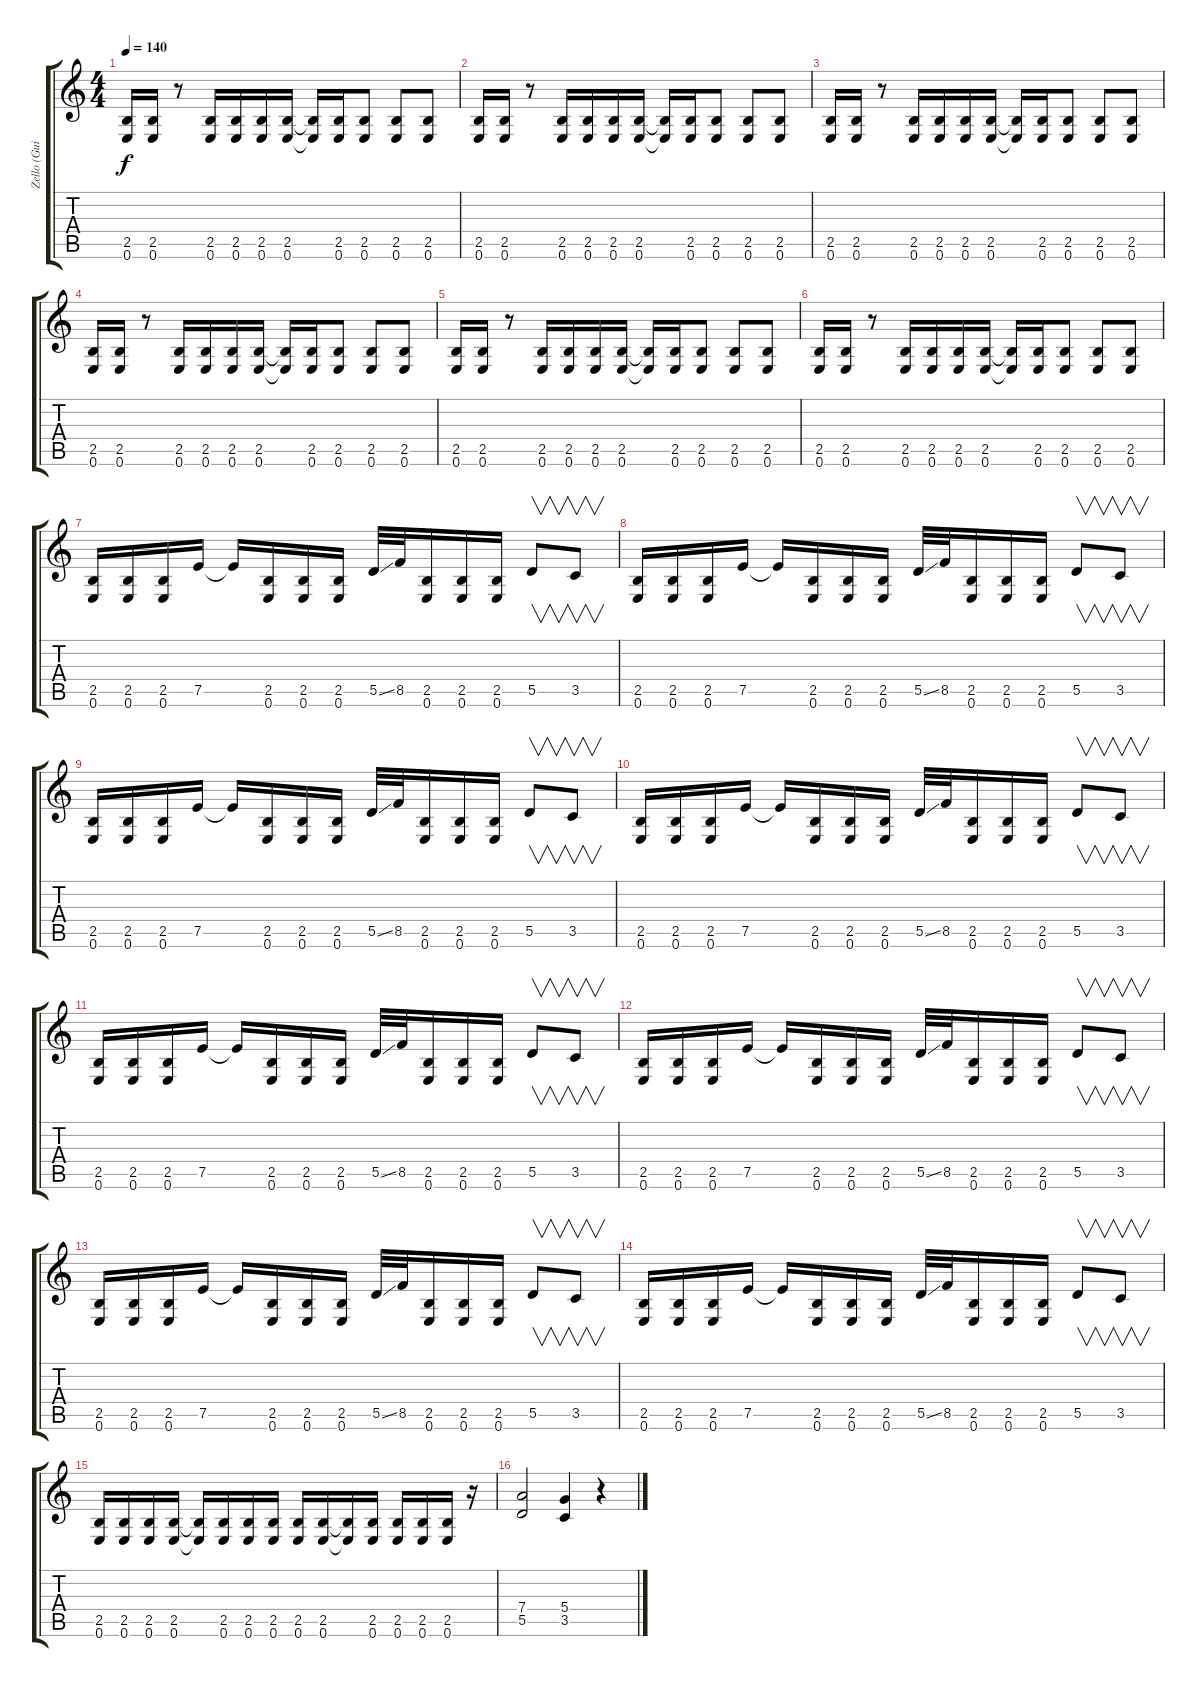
\track ("Zello (Guitar 2)" "Zello (Gui") {instrument distortionguitar}
\staff {score tabs}
\tuning (E4 B3 G3 D3 A2 E2) {hide}
\ts (4 4)
\tempo 140
\clef g2
\ks c
(2.5 0.6).16{dy f} (2.5 0.6).16 r.8 (2.5 0.6).16 (2.5 0.6).16 (2.5 0.6).16 (2.5 0.6).16 (2.5{t} 0.6{t}).16 (2.5 0.6).16 (2.5 0.6).8 (2.5 0.6).8 (2.5 0.6).8 |
(2.5 0.6).16 (2.5 0.6).16 r.8 (2.5 0.6).16 (2.5 0.6).16 (2.5 0.6).16 (2.5 0.6).16 (2.5{t} 0.6{t}).16 (2.5 0.6).16 (2.5 0.6).8 (2.5 0.6).8 (2.5 0.6).8 |
(2.5 0.6).16 (2.5 0.6).16 r.8 (2.5 0.6).16 (2.5 0.6).16 (2.5 0.6).16 (2.5 0.6).16 (2.5{t} 0.6{t}).16 (2.5 0.6).16 (2.5 0.6).8 (2.5 0.6).8 (2.5 0.6).8 |
(2.5 0.6).16 (2.5 0.6).16 r.8 (2.5 0.6).16 (2.5 0.6).16 (2.5 0.6).16 (2.5 0.6).16 (2.5{t} 0.6{t}).16 (2.5 0.6).16 (2.5 0.6).8 (2.5 0.6).8 (2.5 0.6).8 |
(2.5 0.6).16 (2.5 0.6).16 r.8 (2.5 0.6).16 (2.5 0.6).16 (2.5 0.6).16 (2.5 0.6).16 (2.5{t} 0.6{t}).16 (2.5 0.6).16 (2.5 0.6).8 (2.5 0.6).8 (2.5 0.6).8 |
(2.5 0.6).16 (2.5 0.6).16 r.8 (2.5 0.6).16 (2.5 0.6).16 (2.5 0.6).16 (2.5 0.6).16 (2.5{t} 0.6{t}).16 (2.5 0.6).16 (2.5 0.6).8 (2.5 0.6).8 (2.5 0.6).8 |
(2.5 0.6).16 (2.5 0.6).16 (2.5 0.6).16 7.5.16 7.5{t}.16 (2.5 0.6).16 (2.5 0.6).16 (2.5 0.6).16 5.5{ss}.32 8.5.32 (2.5 0.6).16 (2.5 0.6).16 (2.5 0.6).16 5.5.8{v} 3.5.8{v} |
(2.5 0.6).16 (2.5 0.6).16 (2.5 0.6).16 7.5.16 7.5{t}.16 (2.5 0.6).16 (2.5 0.6).16 (2.5 0.6).16 5.5{ss}.32 8.5.32 (2.5 0.6).16 (2.5 0.6).16 (2.5 0.6).16 5.5.8{v} 3.5.8{v} |
(2.5 0.6).16 (2.5 0.6).16 (2.5 0.6).16 7.5.16 7.5{t}.16 (2.5 0.6).16 (2.5 0.6).16 (2.5 0.6).16 5.5{ss}.32 8.5.32 (2.5 0.6).16 (2.5 0.6).16 (2.5 0.6).16 5.5.8{v} 3.5.8{v} |
(2.5 0.6).16 (2.5 0.6).16 (2.5 0.6).16 7.5.16 7.5{t}.16 (2.5 0.6).16 (2.5 0.6).16 (2.5 0.6).16 5.5{ss}.32 8.5.32 (2.5 0.6).16 (2.5 0.6).16 (2.5 0.6).16 5.5.8{v} 3.5.8{v} |
(2.5 0.6).16 (2.5 0.6).16 (2.5 0.6).16 7.5.16 7.5{t}.16 (2.5 0.6).16 (2.5 0.6).16 (2.5 0.6).16 5.5{ss}.32 8.5.32 (2.5 0.6).16 (2.5 0.6).16 (2.5 0.6).16 5.5.8{v} 3.5.8{v} |
(2.5 0.6).16 (2.5 0.6).16 (2.5 0.6).16 7.5.16 7.5{t}.16 (2.5 0.6).16 (2.5 0.6).16 (2.5 0.6).16 5.5{ss}.32 8.5.32 (2.5 0.6).16 (2.5 0.6).16 (2.5 0.6).16 5.5.8{v} 3.5.8{v} |
(2.5 0.6).16 (2.5 0.6).16 (2.5 0.6).16 7.5.16 7.5{t}.16 (2.5 0.6).16 (2.5 0.6).16 (2.5 0.6).16 5.5{ss}.32 8.5.32 (2.5 0.6).16 (2.5 0.6).16 (2.5 0.6).16 5.5.8{v} 3.5.8{v} |
(2.5 0.6).16 (2.5 0.6).16 (2.5 0.6).16 7.5.16 7.5{t}.16 (2.5 0.6).16 (2.5 0.6).16 (2.5 0.6).16 5.5{ss}.32 8.5.32 (2.5 0.6).16 (2.5 0.6).16 (2.5 0.6).16 5.5.8{v} 3.5.8{v} |
(2.5 0.6).16 (2.5 0.6).16 (2.5 0.6).16 (2.5 0.6).16 (2.5{t} 0.6{t}).16 (2.5 0.6).16 (2.5 0.6).16 (2.5 0.6).16 (2.5 0.6).16 (2.5 0.6).16 (2.5{t} 0.6{t}).16 (2.5 0.6).16 (2.5 0.6).16 (2.5 0.6).16 (2.5 0.6).16 r.16 |
(7.4 5.5).2 (5.4 3.5).4 r.4
